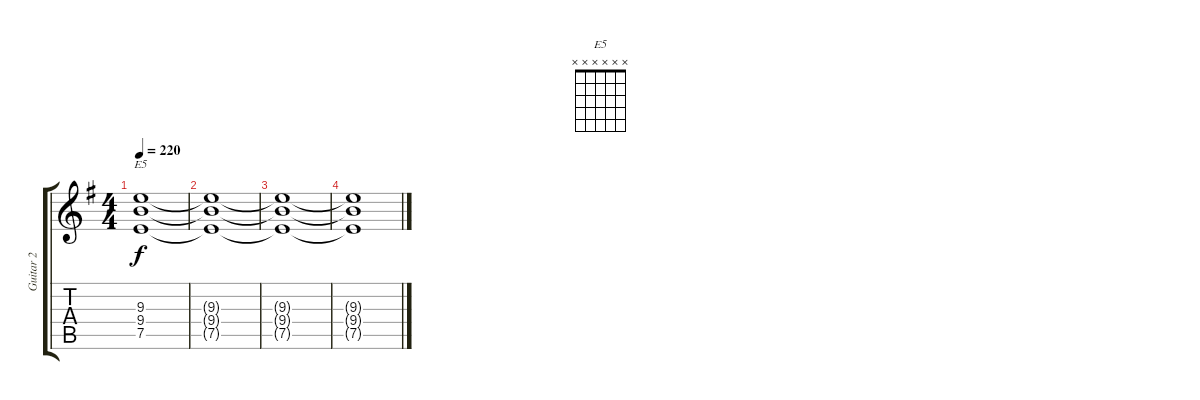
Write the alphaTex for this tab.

\track ("Guitar 2" "Guitar 2") {instrument distortionguitar}
\staff {score tabs}
\tuning (E4 B3 G3 D3 A2 D2) {hide}
\chord ("E5" x x x x x x)
\ts (4 4)
\tempo 220
\clef g2
\ks eminor
(9.3 9.4 7.5).1{ch "E5" dy f} |
(9.3{t} 9.4{t} 7.5{t}).1 |
(9.3{t} 9.4{t} 7.5{t}).1 |
(9.3{t} 9.4{t} 7.5{t}).1
